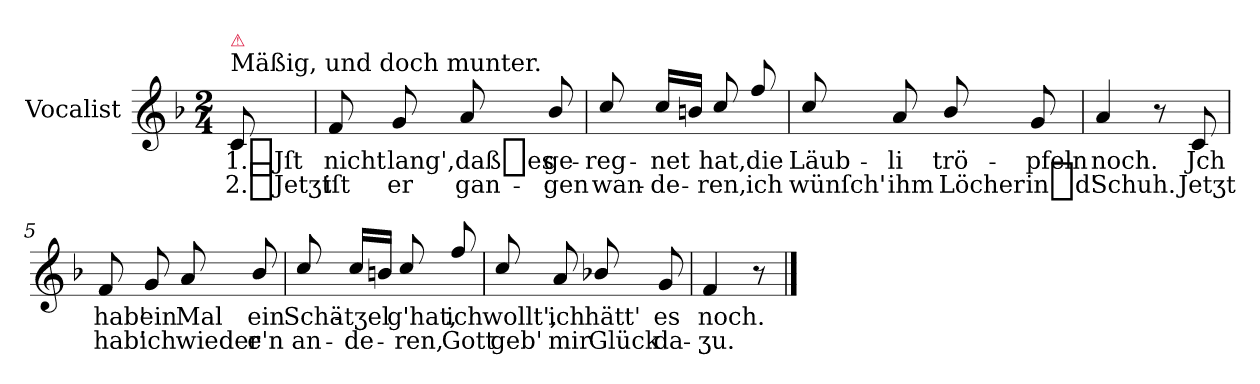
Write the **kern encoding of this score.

**kern	**text	**text
*part1	*part1	*part1
*staff1	*staff1	*staff1
*I"Vocalist	*	*
*k[b-]	*	*
*F:	*	*
*M2/4	*	*
=	=	=
!LO:TX:a:t=Mäßig, und doch munter.	!	!
!LO:TX:a:color=crimson:t=⚠	!	!
8c	1._Jſt	2._Jetʒt
=1	=1	=1
8f	nicht	iſt
8g	lang',	er
8a	daß_es	gan-
8b-/	ge-	-gen
=2	=2	=2
8cc/	-reg-	wan-
16cc/LL	-net	-de-
16bnJJ	.	.
8cc/	hat,	-ren,
8ff/	die	ich
=3	=3	=3
8cc/	Läub-	wünſch'
8a/	-li	ihm
8b-/	trö-	Löcher
8g/	-pfeln	in_d'
=4	=4	=4
4a	noch.	Schuh.
8r	.	.
8c	Jch	Jetʒt
=5	=5	=5
8f	hab'	hab'
8g	ein	ich
8a	Mal	wieder
8b-/	ein	e'n
=6	=6	=6
8cc/	Schä-	an-
16cc/LL	-tʒel	-de-
16bnJJ	.	.
8cc/	g'hat,	-ren,
8ff/	ich	Gott
=7	=7	=7
8cc/	wollt',	geb'
8a	ich	mir
8b-X/	hätt'	Glück
8g	es	da-
=8	=8	=8
4f	noch.	-ʒu.
8r	.	.
==	==	==
*-	*-	*-
